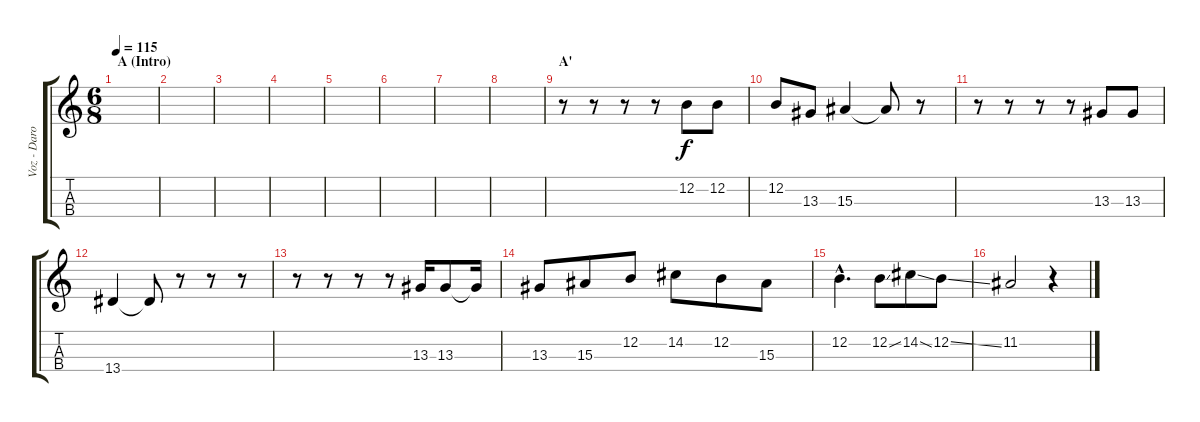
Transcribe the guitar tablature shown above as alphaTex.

\track ("Voz - Daron Malakian" "Voz - Daro") {instrument lead6voice}
\staff {score tabs}
\tuning (E4 B3 G3 D3) {hide}
\ts (6 8)
\section ("" "A (Intro)")
\tempo 115
\clef g2
\ks c
|
|
|
|
|
|
|
|
\section ("" "A'")
r.8 r.8 r.8 r.8 12.2.8 12.2.8 |
12.2.8 13.3.8 15.3.4 15.3{t}.8 r.8 |
r.8 r.8 r.8 r.8 13.3.8 13.3.8 |
13.4.4 13.4{t}.8 r.8 r.8 r.8 |
r.8 r.8 r.8 r.8 13.3.16 13.3.8 13.3{t}.16 |
13.3.8 15.3.8 12.2.8 14.2.8 12.2.8 15.3.8 |
12.2{hac}.4{d} 12.2{ss}.8 14.2{ss}.8 12.2{ss}.8 |
11.2.2 r.4
